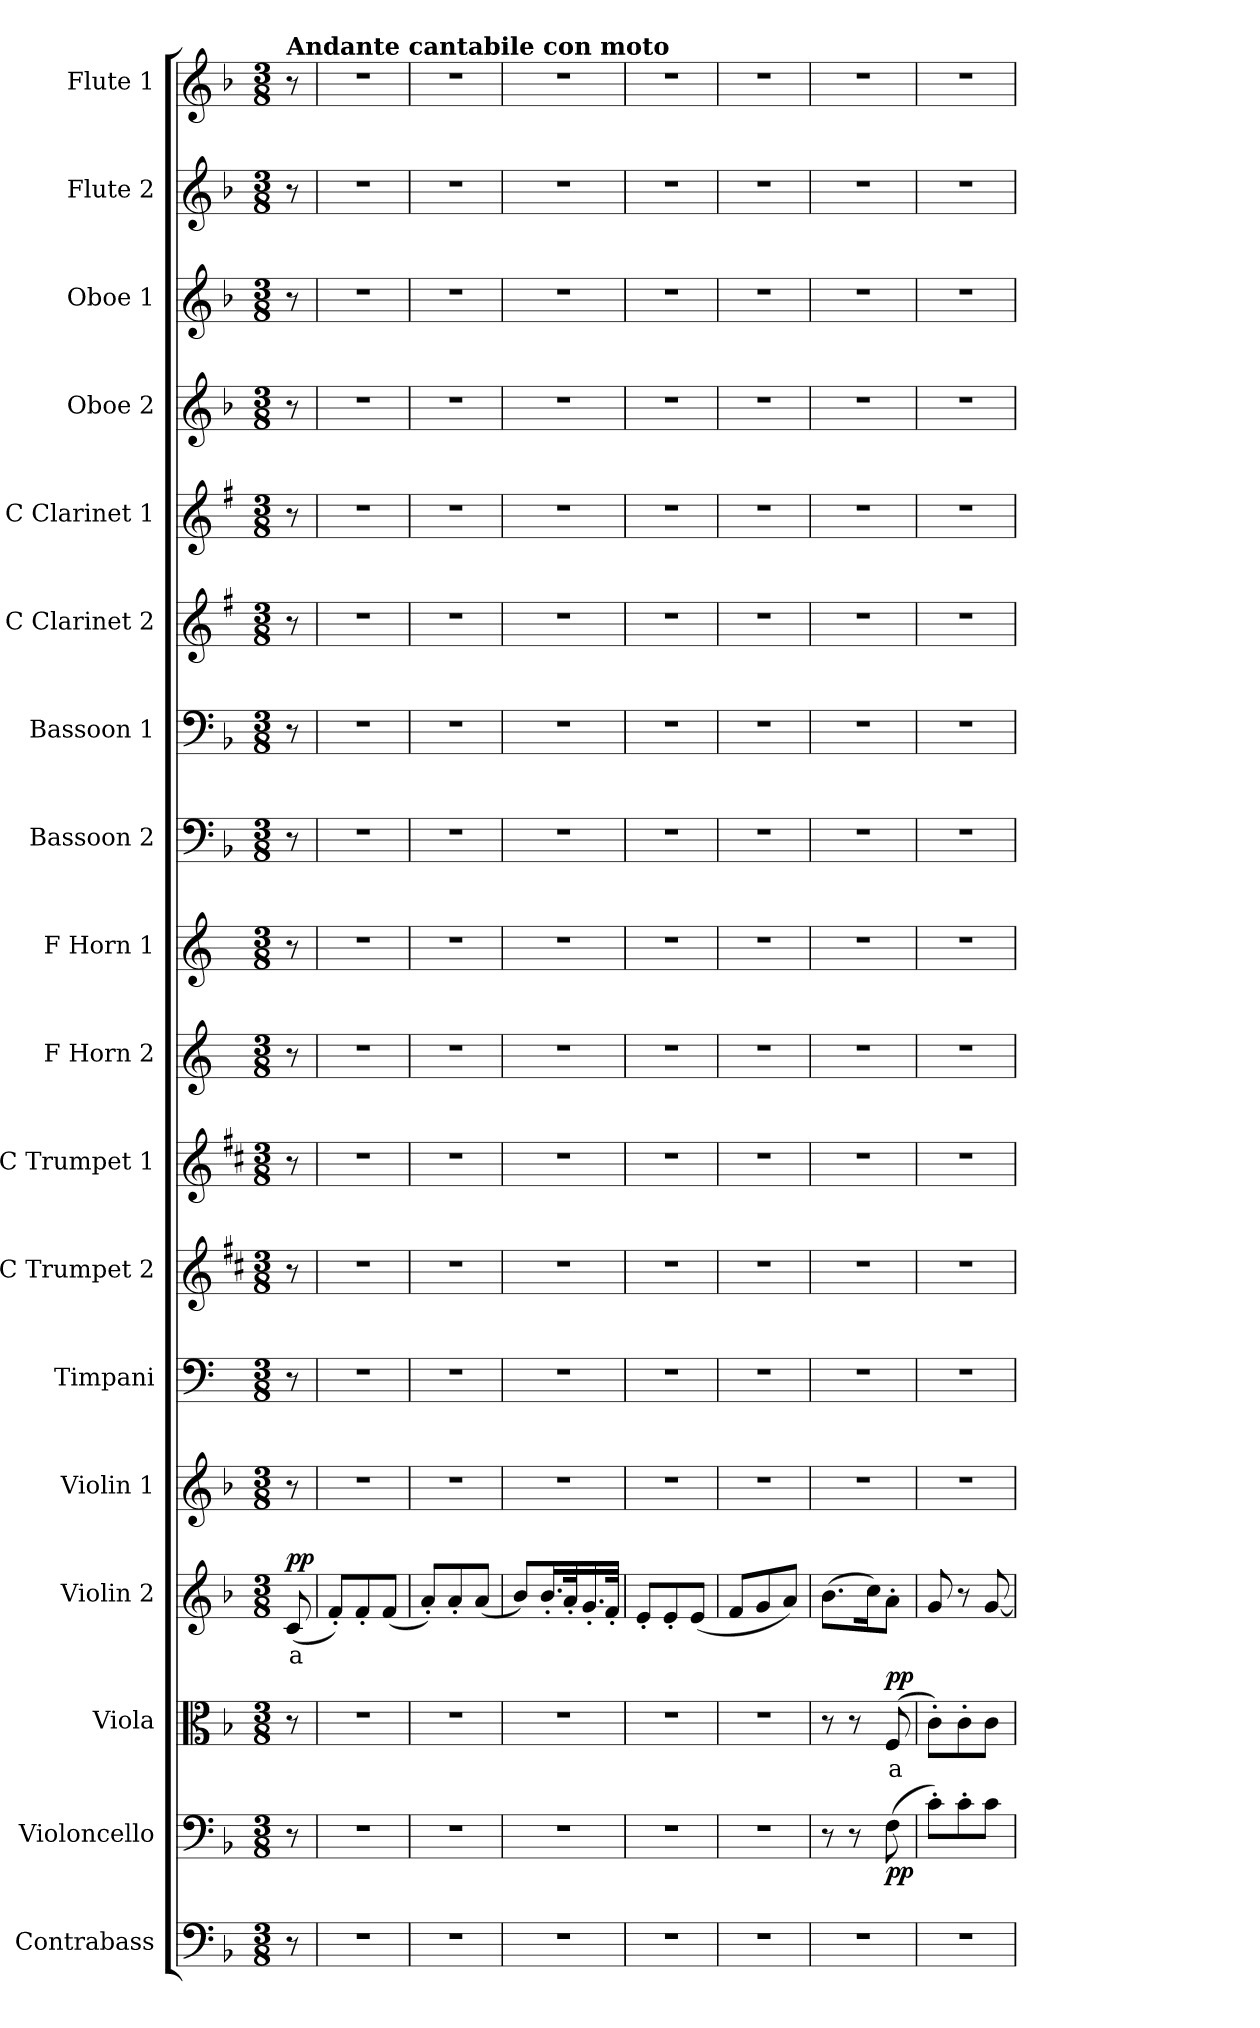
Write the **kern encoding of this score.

**kern	**kern	**dynam	**kern	**text	**dynam	**kern	**text	**dynam	**kern	**kern	**kern	**kern	**kern	**kern	**kern	**kern	**kern	**kern	**kern	**kern	**kern	**kern
*part18	*part17	*part17	*part16	*part16	*part16	*part15	*part15	*part15	*part14	*part13	*part12	*part11	*part10	*part9	*part8	*part7	*part6	*part5	*part4	*part3	*part2	*part1
*staff18	*staff17	*staff17	*staff16	*staff16	*staff16	*staff15	*staff15	*staff15	*staff14	*staff13	*staff12	*staff11	*staff10	*staff9	*staff8	*staff7	*staff6	*staff5	*staff4	*staff3	*staff2	*staff1
*I"Contrabass	*I"Violoncello	*	*I"Viola	*	*	*I"Violin 2	*	*	*I"Violin 1	*I"Timpani	*I"C Trumpet 2	*I"C Trumpet 1	*I"F Horn 2	*I"F Horn 1	*I"Bassoon 2	*I"Bassoon 1	*I"C Clarinet 2	*I"C Clarinet 1	*I"Oboe 2	*I"Oboe 1	*I"Flute 2	*I"Flute 1
*I'Cb	*I'Vc	*	*I'Vla	*	*	*I'Vln 2	*	*	*I'Vln 1	*I'Timp	*I'Tpt 2	*I'Tpt 1	*I'Hn 2	*I'Hn 1	*I'Bsn 2	*I'Bsn 1	*I'Cl 2	*I'Cl 1	*I'Ob 2	*I'Ob 1	*I'Fl 2	*I'Fl 1
*clefF4	*clefF4	*	*clefC3	*	*	*clefG2	*	*	*clefG2	*clefF4	*clefG2	*clefG2	*clefG2	*clefG2	*clefF4	*clefF4	*clefG2	*clefG2	*clefG2	*clefG2	*clefG2	*clefG2
*ITrd7c12	*	*	*	*	*	*	*	*	*	*	*ITrd1c2	*ITrd1c2	*ITrd4c7	*ITrd4c7	*	*	*ITrd1c2	*ITrd1c2	*	*	*	*
*k[b-]	*k[b-]	*	*k[b-]	*	*	*k[b-]	*	*	*k[b-]	*k[]	*k[]	*k[]	*k[b-]	*k[b-]	*k[b-]	*k[b-]	*k[b-]	*k[b-]	*k[b-]	*k[b-]	*k[b-]	*k[b-]
*F:	*F:	*	*F:	*	*	*F:	*	*	*F:	*	*	*	*	*	*F:	*F:	*F:	*F:	*F:	*F:	*F:	*F:
*M3/8	*M3/8	*	*M3/8	*	*	*M3/8	*	*	*M3/8	*M3/8	*M3/8	*M3/8	*M3/8	*M3/8	*M3/8	*M3/8	*M3/8	*M3/8	*M3/8	*M3/8	*M3/8	*M3/8
*MM60	*MM60	*	*MM60	*	*	*MM60	*	*	*MM60	*MM60	*MM60	*MM60	*MM60	*MM60	*MM60	*MM60	*MM60	*MM60	*MM60	*MM60	*MM60	*MM60
=1	=1	=1	=1	=1	=1	=1	=1	=1	=1	=1	=1	=1	=1	=1	=1	=1	=1	=1	=1	=1	=1	=1
!	!	!	!	!	!	!	!	!	!	!	!	!	!	!	!	!	!	!	!	!	!	!LO:TX:a:B:t=Andante cantabile con moto
!	!	!	!	!	!	!	!LO:LY:b:color=#FF0000	!LO:DY:b	!	!	!	!	!	!	!	!	!	!	!	!	!	!
8r	8r	.	8r	.	.	(8c/	a	pp	8r	8r	8r	8r	8r	8r	8r	8r	8r	8r	8r	8r	8r	8r
=2	=2	=2	=2	=2	=2	=2	=2	=2	=2	=2	=2	=2	=2	=2	=2	=2	=2	=2	=2	=2	=2	=2
4.r	4.r	.	4.r	.	.	8f'/L)	.	.	4.r	4.r	4.r	4.r	4.r	4.r	4.r	4.r	4.r	4.r	4.r	4.r	4.r	4.r
.	.	.	.	.	.	8f'/	.	.	.	.	.	.	.	.	.	.	.	.	.	.	.	.
.	.	.	.	.	.	(8f/J	.	.	.	.	.	.	.	.	.	.	.	.	.	.	.	.
=3	=3	=3	=3	=3	=3	=3	=3	=3	=3	=3	=3	=3	=3	=3	=3	=3	=3	=3	=3	=3	=3	=3
4.r	4.r	.	4.r	.	.	8a'/L)	.	.	4.r	4.r	4.r	4.r	4.r	4.r	4.r	4.r	4.r	4.r	4.r	4.r	4.r	4.r
.	.	.	.	.	.	8a'/	.	.	.	.	.	.	.	.	.	.	.	.	.	.	.	.
.	.	.	.	.	.	(8a/J	.	.	.	.	.	.	.	.	.	.	.	.	.	.	.	.
=4	=4	=4	=4	=4	=4	=4	=4	=4	=4	=4	=4	=4	=4	=4	=4	=4	=4	=4	=4	=4	=4	=4
4.r	4.r	.	4.r	.	.	8b-/L)	.	.	4.r	4.r	4.r	4.r	4.r	4.r	4.r	4.r	4.r	4.r	4.r	4.r	4.r	4.r
.	.	.	.	.	.	16.b-'/L	.	.	.	.	.	.	.	.	.	.	.	.	.	.	.	.
.	.	.	.	.	.	32a'/K	.	.	.	.	.	.	.	.	.	.	.	.	.	.	.	.
.	.	.	.	.	.	16.g'/	.	.	.	.	.	.	.	.	.	.	.	.	.	.	.	.
.	.	.	.	.	.	32f'/JJk	.	.	.	.	.	.	.	.	.	.	.	.	.	.	.	.
=5	=5	=5	=5	=5	=5	=5	=5	=5	=5	=5	=5	=5	=5	=5	=5	=5	=5	=5	=5	=5	=5	=5
4.r	4.r	.	4.r	.	.	8e'/L	.	.	4.r	4.r	4.r	4.r	4.r	4.r	4.r	4.r	4.r	4.r	4.r	4.r	4.r	4.r
.	.	.	.	.	.	8e'/	.	.	.	.	.	.	.	.	.	.	.	.	.	.	.	.
.	.	.	.	.	.	(8e/J	.	.	.	.	.	.	.	.	.	.	.	.	.	.	.	.
=6	=6	=6	=6	=6	=6	=6	=6	=6	=6	=6	=6	=6	=6	=6	=6	=6	=6	=6	=6	=6	=6	=6
4.r	4.r	.	4.r	.	.	8f/L	.	.	4.r	4.r	4.r	4.r	4.r	4.r	4.r	4.r	4.r	4.r	4.r	4.r	4.r	4.r
.	.	.	.	.	.	8g/	.	.	.	.	.	.	.	.	.	.	.	.	.	.	.	.
.	.	.	.	.	.	8a/J)	.	.	.	.	.	.	.	.	.	.	.	.	.	.	.	.
=7	=7	=7	=7	=7	=7	=7	=7	=7	=7	=7	=7	=7	=7	=7	=7	=7	=7	=7	=7	=7	=7	=7
4.r	8r	.	8r	.	.	(8.b-\L	.	.	4.r	4.r	4.r	4.r	4.r	4.r	4.r	4.r	4.r	4.r	4.r	4.r	4.r	4.r
.	8r	.	8r	.	.	.	.	.	.	.	.	.	.	.	.	.	.	.	.	.	.	.
.	.	.	.	.	.	16cc\K)	.	.	.	.	.	.	.	.	.	.	.	.	.	.	.	.
!	!	!LO:DY:b	!	!LO:LY:b:color=#FF0000	!LO:DY:b	!	!	!	!	!	!	!	!	!	!	!	!	!	!	!	!	!
.	(8F\	pp	(8F/	a	pp	8a'\J	.	.	.	.	.	.	.	.	.	.	.	.	.	.	.	.
=8	=8	=8	=8	=8	=8	=8	=8	=8	=8	=8	=8	=8	=8	=8	=8	=8	=8	=8	=8	=8	=8	=8
4.r	8c'\L)	.	8c'\L)	.	.	8g/	.	.	4.r	4.r	4.r	4.r	4.r	4.r	4.r	4.r	4.r	4.r	4.r	4.r	4.r	4.r
.	8c'\	.	8c'\	.	.	8r	.	.	.	.	.	.	.	.	.	.	.	.	.	.	.	.
.	8c\J	.	8c\J	.	.	[8g/	.	.	.	.	.	.	.	.	.	.	.	.	.	.	.	.
=	=	=	=	=	=	=	=	=	=	=	=	=	=	=	=	=	=	=	=	=	=	=
*-	*-	*-	*-	*-	*-	*-	*-	*-	*-	*-	*-	*-	*-	*-	*-	*-	*-	*-	*-	*-	*-	*-
